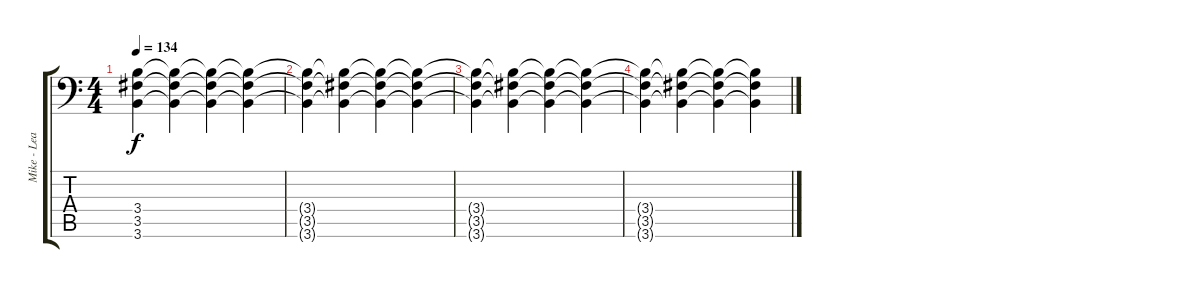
\track ("Mike - Lead" "Mike - Lea") {instrument distortionguitar}
\staff {score tabs}
\tuning (Bb3 Gb3 Db3 Ab2 Eb2 Ab1) {hide}
\ts (4 4)
\tempo 134
\clef f4
\ks c
(3.4{t} 3.5{t} 3.6{t}).4{dy f} (3.4{t} 3.5{t} 3.6{t}).4 (3.4{t} 3.5{t} 3.6{t}).4 (3.4{t} 3.5{t} 3.6{t}).4 |
(3.4{t} 3.5{t} 3.6{t}).4 (3.4{t} 3.5{t} 3.6{t}).4 (3.4{t} 3.5{t} 3.6{t}).4 (3.4{t} 3.5{t} 3.6{t}).4 |
(3.4{t} 3.5{t} 3.6{t}).4{volume 16} (3.4{t} 3.5{t} 3.6{t}).4 (3.4{t} 3.5{t} 3.6{t}).4 (3.4{t} 3.5{t} 3.6{t}).4 |
(3.4{t} 3.5{t} 3.6{t}).4 (3.4{t} 3.5{t} 3.6{t}).4 (3.4{t} 3.5{t} 3.6{t}).4 (3.4{t} 3.5{t} 3.6{t}).4
